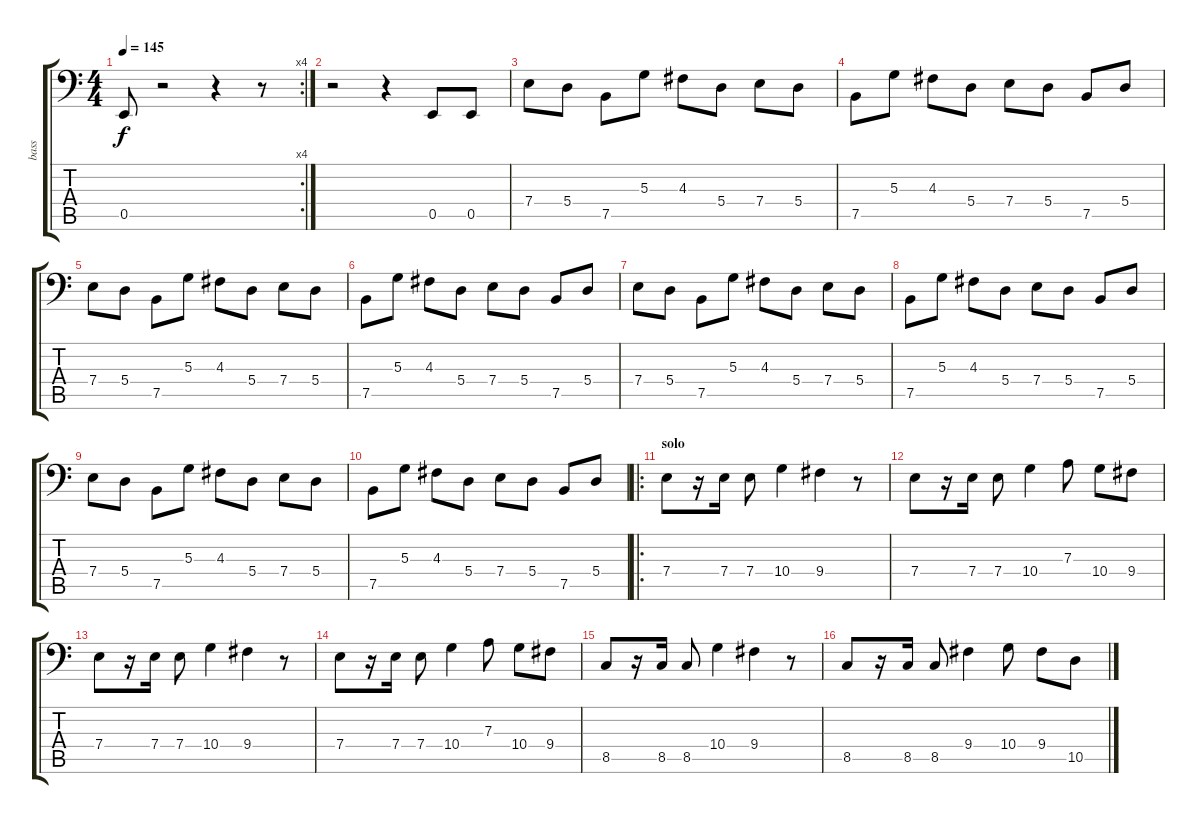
\track ("bass" "bass") {instrument electricbassfinger}
\staff {score tabs}
\tuning (C3 G2 D2 A1 E1 B0) {hide}
\rc 4
\ts (4 4)
\tempo 145
\clef f4
\ks c
0.5.8{dy f} r.2 r.4 r.8 |
r.2 r.4 0.5.8 0.5.8 |
7.4.8 5.4.8 7.5.8 5.3.8 4.3.8 5.4.8 7.4.8 5.4.8 |
7.5.8 5.3.8 4.3.8 5.4.8 7.4.8 5.4.8 7.5.8 5.4.8 |
7.4.8 5.4.8 7.5.8 5.3.8 4.3.8 5.4.8 7.4.8 5.4.8 |
7.5.8 5.3.8 4.3.8 5.4.8 7.4.8 5.4.8 7.5.8 5.4.8 |
7.4.8 5.4.8 7.5.8 5.3.8 4.3.8 5.4.8 7.4.8 5.4.8 |
7.5.8 5.3.8 4.3.8 5.4.8 7.4.8 5.4.8 7.5.8 5.4.8 |
7.4.8 5.4.8 7.5.8 5.3.8 4.3.8 5.4.8 7.4.8 5.4.8 |
7.5.8 5.3.8 4.3.8 5.4.8 7.4.8 5.4.8 7.5.8 5.4.8 |
\ro
\section ("" "solo")
7.4.8 r.16 7.4.16 7.4.8 10.4.4 9.4.4 r.8 |
7.4.8 r.16 7.4.16 7.4.8 10.4.4 7.3.8 10.4.8 9.4.8 |
7.4.8 r.16 7.4.16 7.4.8 10.4.4 9.4.4 r.8 |
7.4.8 r.16 7.4.16 7.4.8 10.4.4 7.3.8 10.4.8 9.4.8 |
8.5.8 r.16 8.5.16 8.5.8 10.4.4 9.4.4 r.8 |
8.5.8 r.16 8.5.16 8.5.8 9.4.4 10.4.8 9.4.8 10.5.8
